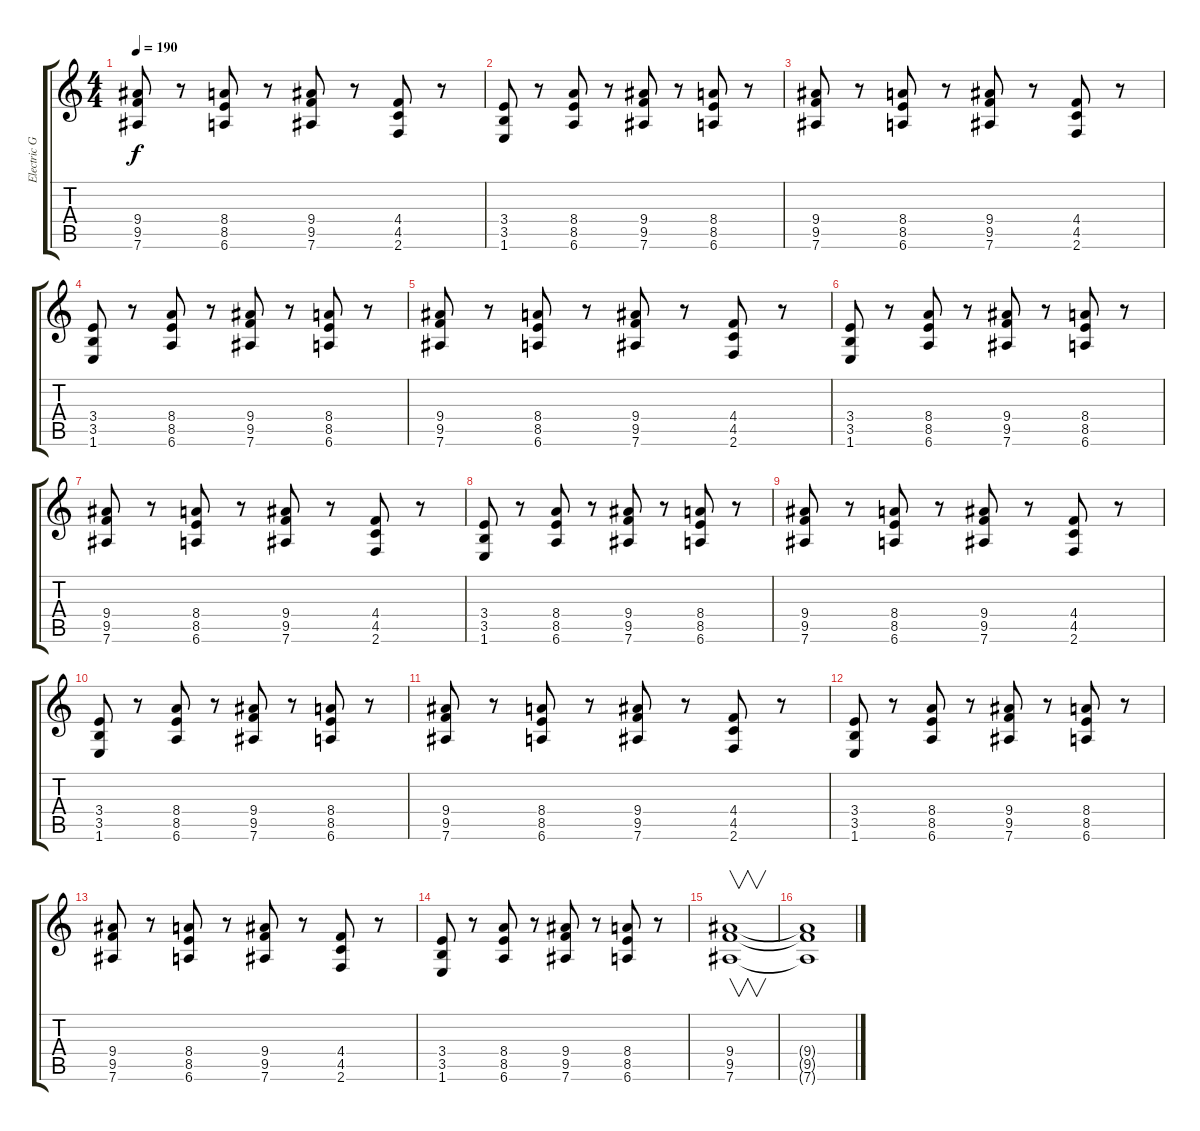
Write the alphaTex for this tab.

\track ("Electric Guitar 1" "Electric G") {instrument distortionguitar}
\staff {score tabs}
\tuning (Eb4 Bb3 Gb3 Db3 Ab2 Eb2) {hide}
\ts (4 4)
\tempo 190
\clef g2
\ks c
(9.4 9.5 7.6).8{dy f} r.8 (8.4 8.5 6.6).8 r.8 (9.4 9.5 7.6).8 r.8 (4.4 4.5 2.6).8 r.8 |
(3.4 3.5 1.6).8 r.8 (8.4 8.5 6.6).8 r.8 (9.4 9.5 7.6).8 r.8 (8.4 8.5 6.6).8 r.8 |
(9.4 9.5 7.6).8 r.8 (8.4 8.5 6.6).8 r.8 (9.4 9.5 7.6).8 r.8 (4.4 4.5 2.6).8 r.8 |
(3.4 3.5 1.6).8 r.8 (8.4 8.5 6.6).8 r.8 (9.4 9.5 7.6).8 r.8 (8.4 8.5 6.6).8 r.8 |
(9.4 9.5 7.6).8 r.8 (8.4 8.5 6.6).8 r.8 (9.4 9.5 7.6).8 r.8 (4.4 4.5 2.6).8 r.8 |
(3.4 3.5 1.6).8 r.8 (8.4 8.5 6.6).8 r.8 (9.4 9.5 7.6).8 r.8 (8.4 8.5 6.6).8 r.8 |
(9.4 9.5 7.6).8 r.8 (8.4 8.5 6.6).8 r.8 (9.4 9.5 7.6).8 r.8 (4.4 4.5 2.6).8 r.8 |
(3.4 3.5 1.6).8 r.8 (8.4 8.5 6.6).8 r.8 (9.4 9.5 7.6).8 r.8 (8.4 8.5 6.6).8 r.8 |
(9.4 9.5 7.6).8 r.8 (8.4 8.5 6.6).8 r.8 (9.4 9.5 7.6).8 r.8 (4.4 4.5 2.6).8 r.8 |
(3.4 3.5 1.6).8 r.8 (8.4 8.5 6.6).8 r.8 (9.4 9.5 7.6).8 r.8 (8.4 8.5 6.6).8 r.8 |
(9.4 9.5 7.6).8 r.8 (8.4 8.5 6.6).8 r.8 (9.4 9.5 7.6).8 r.8 (4.4 4.5 2.6).8 r.8 |
(3.4 3.5 1.6).8 r.8 (8.4 8.5 6.6).8 r.8 (9.4 9.5 7.6).8 r.8 (8.4 8.5 6.6).8 r.8 |
(9.4 9.5 7.6).8 r.8 (8.4 8.5 6.6).8 r.8 (9.4 9.5 7.6).8 r.8 (4.4 4.5 2.6).8 r.8 |
(3.4 3.5 1.6).8 r.8 (8.4 8.5 6.6).8 r.8 (9.4 9.5 7.6).8 r.8 (8.4 8.5 6.6).8 r.8 |
(9.4 9.5 7.6).1{v} |
(9.4{t} 9.5{t} 7.6{t}).1
